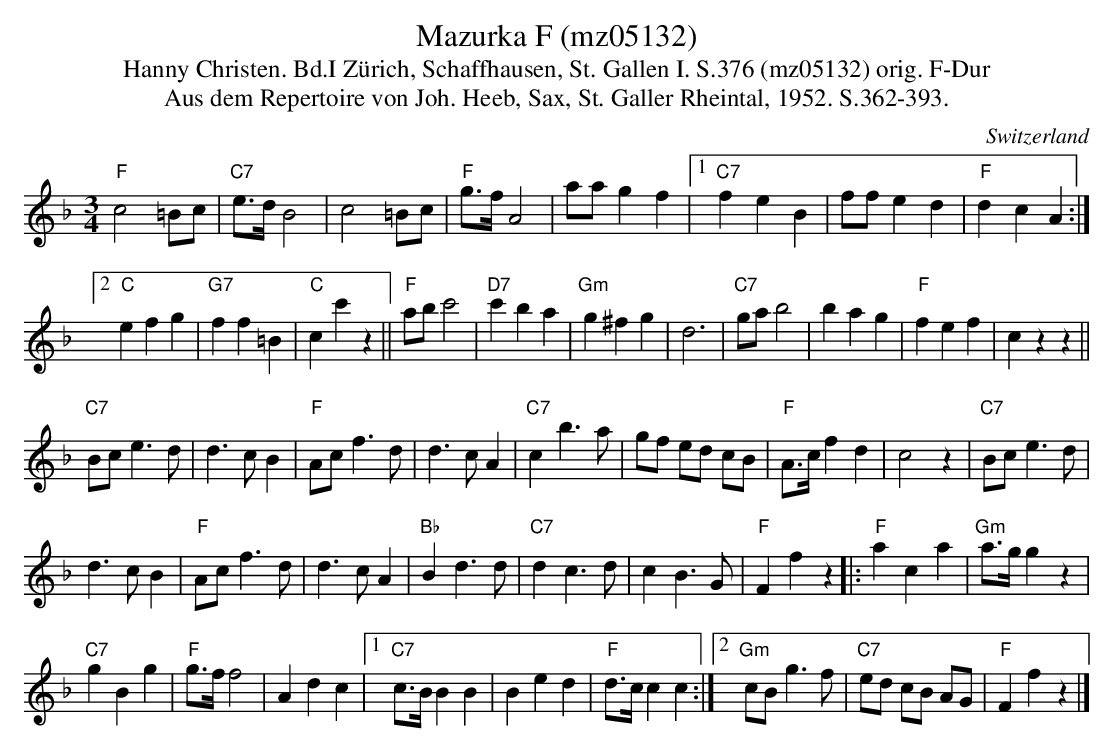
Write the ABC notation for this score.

X:1
T: Mazurka F (mz05132)
T:Hanny Christen. Bd.I Zürich, Schaffhausen, St. Gallen I. S.376 (mz05132) orig. F-Dur
T: Aus dem Repertoire von Joh. Heeb, Sax, St. Galler Rheintal, 1952. S.362-393.
M:3/4
L:1/8
O:Switzerland
K:F major
"F"c4 =Bc | "C7"e>dB4 | c4 =Bc | "F"g>f A4 | aag2f2 |1 "C7"f2e2B2 | ffe2d2 | "F"d2c2A2 :|2
"C"e2f2g2 | "G7"f2f2=B2 | "C"c2c'2z2 || "F"abc'4 | "D7"c'2b2a2 | "Gm"g2^f2g2 | d6 | "C7"gab4 | b2a2g2 |  "F"f2e2f2 | c2z2z2 ||
 "C7"Bc e3d | d3cB2 | "F"Acf3d | d3cA2 | "C7"c2b3a | gf ed cB | "F"A>cf2d2 | c4z2 | "C7"Bce3d |
d3cB2 | "F"Acf3d | d3cA2 | "Bb"B2d3d | "C7"d2c3d | c2B3G | "F"F2f2z2 |: "F"a2c2a2 | "Gm"a>gg2z2 |
"C7"g2B2g2 | "F"g>ff4 | A2d2c2 |1 "C7"c>B B2B2 | B2e2d2 | "F"d>cc2c2 :|2 "Gm"cB g3f | "C7"ed cB AG | "F"F2f2z2 |]
